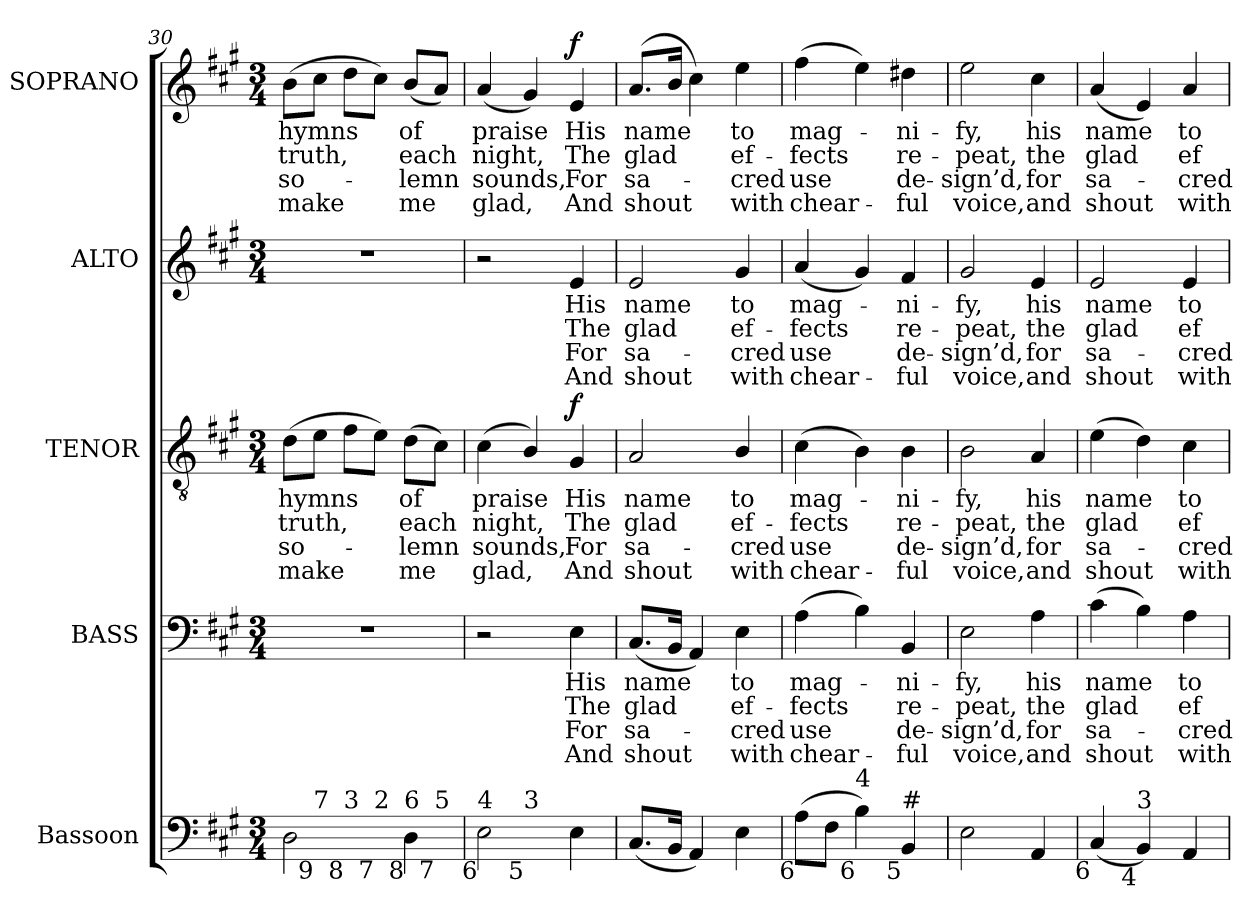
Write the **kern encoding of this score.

**kern	**kern	**text	**text	**text	**text	**kern	**text	**text	**text	**text	**dynam	**kern	**text	**text	**text	**text	**kern	**text	**text	**text	**text	**dynam
*part5	*part4	*part4	*part4	*part4	*part4	*part3	*part3	*part3	*part3	*part3	*part3	*part2	*part2	*part2	*part2	*part2	*part1	*part1	*part1	*part1	*part1	*part1
*staff5	*staff4	*staff4	*staff4	*staff4	*staff4	*staff3	*staff3	*staff3	*staff3	*staff3	*staff3	*staff2	*staff2	*staff2	*staff2	*staff2	*staff1	*staff1	*staff1	*staff1	*staff1	*staff1
*I"Bassoon	*I"BASS	*	*	*	*	*I"TENOR	*	*	*	*	*	*I"ALTO	*	*	*	*	*I"SOPRANO	*	*	*	*	*
*I'Bsn.	*I'B.	*	*	*	*	*I'T.	*	*	*	*	*	*I'A.	*	*	*	*	*I'S.	*	*	*	*	*
*clefF4	*clefF4	*	*	*	*	*clefGv2	*	*	*	*	*	*clefG2	*	*	*	*	*clefG2	*	*	*	*	*
*	*	*	*	*	*	*ITrd7c12	*	*	*	*	*	*	*	*	*	*	*	*	*	*	*	*
*k[f#c#g#]	*k[f#c#g#]	*	*	*	*	*k[f#c#g#]	*	*	*	*	*	*k[f#c#g#]	*	*	*	*	*k[f#c#g#]	*	*	*	*	*
*A:	*A:	*	*	*	*	*A:	*	*	*	*	*	*A:	*	*	*	*	*A:	*	*	*	*	*
*M3/4	*M3/4	*	*	*	*	*M3/4	*	*	*	*	*	*M3/4	*	*	*	*	*M3/4	*	*	*	*	*
=30	=30	=30	=30	=30	=30	=30	=30	=30	=30	=30	=30	=30	=30	=30	=30	=30	=30	=30	=30	=30	=30	=30
!	!LO:N:vis=1	!	!	!	!	!	!	!	!	!	!	!	!	!	!	!	!	!	!	!	!	!
!	!	!	!	!	!	!	!LO:LY:b:color=#000000	!LO:LY:b:color=#000000	!LO:LY:b:color=#000000	!LO:LY:b:color=#000000	!	!LO:N:vis=1	!	!	!	!	!	!	!	!	!	!
!LO:TX:b:rj:t=8	!	!	!	!	!	!	!	!	!	!	!	!	!	!	!	!	!	!	!	!	!	!
!LO:TX:t=6	!	!	!	!	!	!	!	!	!	!	!	!	!	!	!	!	!	!	!	!	!	!
!	!	!	!	!	!	!	!	!	!	!	!	!	!	!	!	!	!	!LO:LY:b:color=#000000	!LO:LY:b:color=#000000	!LO:LY:b:color=#000000	!LO:LY:b:color=#000000	!
*^	*	*	*	*	*	*	*	*	*	*	*	*	*	*	*	*	*	*	*	*	*	*
*	*^	*	*	*	*	*	*	*	*	*	*	*	*	*	*	*	*	*	*	*	*	*	*
*	*	*^	*	*	*	*	*	*	*	*	*	*	*	*	*	*	*	*	*	*	*	*	*	*
2Di\	8ryy	4ryy	4.ryy	2.r	.	.	.	.	(8Di\L	hymns	truth,	so-	-make	.	2.r	.	.	.	.	(8bi\L	hymns	truth,	so-	-make	.
!	!LO:TX:b:rj:t=9	!	!	!	!	!	!	!	!	!	!	!	!	!	!	!	!	!	!	!	!	!	!	!	!
!	!LO:TX:t=7	!	!	!	!	!	!	!	!	!	!	!	!	!	!	!	!	!	!	!	!	!	!	!	!
.	2ryy	.	.	.	.	.	.	.	8Ei\J	.	.	.	.	.	.	.	.	.	.	8cc#i\J	.	.	.	.	.
!	!	!LO:TX:b:rj:t=8	!	!	!	!	!	!	!	!	!	!	!	!	!	!	!	!	!	!	!	!	!	!	!
!	!	!LO:TX:t=3	!	!	!	!	!	!	!	!	!	!	!	!	!	!	!	!	!	!	!	!	!	!	!
.	.	2ryy	.	.	.	.	.	.	8F#i\L	.	.	.	.	.	.	.	.	.	.	8ddi\L	.	.	.	.	.
!	!	!	!LO:TX:b:rj:t=7	!	!	!	!	!	!	!	!	!	!	!	!	!	!	!	!	!	!	!	!	!	!
!	!	!	!LO:TX:t=2	!	!	!	!	!	!	!	!	!	!	!	!	!	!	!	!	!	!	!	!	!	!
.	.	.	4.ryy	.	.	.	.	.	8Ei\J)	.	.	.	.	.	.	.	.	.	.	8cc#i\J)	.	.	.	.	.
!	!	!	!	!	!	!	!	!	!	!LO:LY:b:color=#000000	!LO:LY:b:color=#000000	!LO:LY:b:color=#000000	!LO:LY:b:color=#000000	!	!	!	!	!	!	!	!	!	!	!	!
!LO:TX:b:rj:t=8	!	!	!	!	!	!	!	!	!	!	!	!	!	!	!	!	!	!	!	!	!	!	!	!	!
!LO:TX:t=6	!	!	!	!	!	!	!	!	!	!	!	!	!	!	!	!	!	!	!	!	!	!	!	!	!
!	!	!	!	!	!	!	!	!	!	!	!	!	!	!	!	!	!	!	!	!	!LO:LY:b:color=#000000	!LO:LY:b:color=#000000	!LO:LY:b:color=#000000	!LO:LY:b:color=#000000	!
4Di\	.	.	.	.	.	.	.	.	(8Di\L	of	each	lemn	me	.	.	.	.	.	.	(8bi/L	of	each	lemn	me	.
!	!LO:TX:b:rj:t=7	!	!	!	!	!	!	!	!	!	!	!	!	!	!	!	!	!	!	!	!	!	!	!	!
!	!LO:TX:t=5	!	!	!	!	!	!	!	!	!	!	!	!	!	!	!	!	!	!	!	!	!	!	!	!
.	8ryy	.	.	.	.	.	.	.	8C#i\J)	.	.	.	.	.	.	.	.	.	.	8ai/J)	.	.	.	.	.
*v	*v	*v	*v	*	*	*	*	*	*	*	*	*	*	*	*	*	*	*	*	*	*	*	*	*	*
=31	=31	=31	=31	=31	=31	=31	=31	=31	=31	=31	=31	=31	=31	=31	=31	=31	=31	=31	=31	=31	=31	=31
*^	*	*	*	*	*	*	*	*	*	*	*	*	*	*	*	*	*	*	*	*	*	*
*	*^	*	*	*	*	*	*	*	*	*	*	*	*	*	*	*	*	*	*	*	*	*	*
*	*	*^	*	*	*	*	*	*	*	*	*	*	*	*	*	*	*	*	*	*	*	*	*	*
!	!	!	!	!	!	!	!	!	!	!LO:LY:b:color=#000000	!LO:LY:b:color=#000000	!LO:LY:b:color=#000000	!LO:LY:b:color=#000000	!	!	!	!	!	!	!	!	!	!	!	!
*v	*v	*v	*v	*	*	*	*	*	*	*	*	*	*	*	*	*	*	*	*	*	*	*	*	*	*
*^	*	*	*	*	*	*	*	*	*	*	*	*	*	*	*	*	*	*	*	*	*	*
*	*^	*	*	*	*	*	*	*	*	*	*	*	*	*	*	*	*	*	*	*	*	*	*
*	*	*^	*	*	*	*	*	*	*	*	*	*	*	*	*	*	*	*	*	*	*	*	*	*
!LO:TX:b:rj:t=6	!	!	!	!	!	!	!	!	!	!	!	!	!	!	!	!	!	!	!	!	!	!	!	!	!
!LO:TX:t=4	!	!	!	!	!	!	!	!	!	!	!	!	!	!	!	!	!	!	!	!	!	!	!	!	!
!	!	!	!	!	!	!	!	!	!	!	!	!	!	!	!	!	!	!	!	!	!LO:LY:b:color=#000000	!LO:LY:b:color=#000000	!LO:LY:b:color=#000000	!LO:LY:b:color=#000000	!
*	*v	*v	*v	*	*	*	*	*	*	*	*	*	*	*	*	*	*	*	*	*	*	*	*	*	*
2Ei\	4ryy	2r	.	.	.	.	(4C#i\	praise	night,	sounds,	glad,	.	2r	.	.	.	.	(4ai/	praise	night,	sounds,	glad,	.
!	!LO:TX:b:rj:t=5	!	!	!	!	!	!	!	!	!	!	!	!	!	!	!	!	!	!	!	!	!	!
!	!LO:TX:t=3	!	!	!	!	!	!	!	!	!	!	!	!	!	!	!	!	!	!	!	!	!	!
.	2ryy	.	.	.	.	.	4BBi/)	.	.	.	.	.	.	.	.	.	.	4g#i/)	.	.	.	.	.
!	!	!	!LO:LY:b:color=#000000	!LO:LY:b:color=#000000	!LO:LY:b:color=#000000	!LO:LY:b:color=#000000	!	!	!	!	!	!	!	!	!	!	!	!	!	!	!	!	!
!	!	!	!	!	!	!	!	!LO:LY:b:color=#000000	!LO:LY:b:color=#000000	!LO:LY:b:color=#000000	!LO:LY:b:color=#000000	!	!	!	!	!	!	!	!	!	!	!	!
!	!	!	!	!	!	!	!	!	!	!	!	!	!	!LO:LY:b:color=#000000	!LO:LY:b:color=#000000	!LO:LY:b:color=#000000	!LO:LY:b:color=#000000	!	!	!	!	!	!
!	!	!	!	!	!	!	!	!	!	!	!	!	!	!	!	!	!	!	!LO:LY:b:color=#000000	!LO:LY:b:color=#000000	!LO:LY:b:color=#000000	!LO:LY:b:color=#000000	!
4Ei\	.	4Ei\	His	The	For	And	4GG#i/	His	The	For	And	f	4ei/	His	The	For	And	4ei/	His	The	For	And	f
*v	*v	*	*	*	*	*	*	*	*	*	*	*	*	*	*	*	*	*	*	*	*	*	*
=32	=32	=32	=32	=32	=32	=32	=32	=32	=32	=32	=32	=32	=32	=32	=32	=32	=32	=32	=32	=32	=32	=32
*^	*	*	*	*	*	*	*	*	*	*	*	*	*	*	*	*	*	*	*	*	*	*
!	!	!	!LO:LY:b:color=#000000	!LO:LY:b:color=#000000	!LO:LY:b:color=#000000	!LO:LY:b:color=#000000	!	!	!	!	!	!	!	!	!	!	!	!	!	!	!	!	!
*v	*v	*	*	*	*	*	*	*	*	*	*	*	*	*	*	*	*	*	*	*	*	*	*
*^	*	*	*	*	*	*	*	*	*	*	*	*	*	*	*	*	*	*	*	*	*	*
!	!	!	!	!	!	!	!	!LO:LY:b:color=#000000	!LO:LY:b:color=#000000	!LO:LY:b:color=#000000	!LO:LY:b:color=#000000	!	!	!	!	!	!	!	!	!	!	!	!
*v	*v	*	*	*	*	*	*	*	*	*	*	*	*	*	*	*	*	*	*	*	*	*	*
*^	*	*	*	*	*	*	*	*	*	*	*	*	*	*	*	*	*	*	*	*	*	*
!	!	!	!	!	!	!	!	!	!	!	!	!	!	!LO:LY:b:color=#000000	!LO:LY:b:color=#000000	!LO:LY:b:color=#000000	!LO:LY:b:color=#000000	!	!	!	!	!	!
*v	*v	*	*	*	*	*	*	*	*	*	*	*	*	*	*	*	*	*	*	*	*	*	*
*^	*	*	*	*	*	*	*	*	*	*	*	*	*	*	*	*	*	*	*	*	*	*
!LO:TX:b:rj:t=6	!	!	!	!	!	!	!	!	!	!	!	!	!	!	!	!	!	!	!	!	!	!	!
!	!	!	!	!	!	!	!	!	!	!	!	!	!	!	!	!	!	!	!LO:LY:b:color=#000000	!LO:LY:b:color=#000000	!LO:LY:b:color=#000000	!LO:LY:b:color=#000000	!
*v	*v	*	*	*	*	*	*	*	*	*	*	*	*	*	*	*	*	*	*	*	*	*	*
(8.C#i/L	(8.C#i/L	name	glad	sa-	-shout	2AAi/	name	glad	sa-	-shout	.	2ei/	name	glad	sa-	-shout	(8.ai/L	name	glad	sa-	-shout	.
16BBi/Jk	16BBi/Jk	.	.	.	.	.	.	.	.	.	.	.	.	.	.	.	16bi/Jk	.	.	.	.	.
4AAi/)	4AAi/)	.	.	.	.	.	.	.	.	.	.	.	.	.	.	.	4cc#i\)	.	.	.	.	.
!	!	!LO:LY:b:color=#000000	!LO:LY:b:color=#000000	!LO:LY:b:color=#000000	!LO:LY:b:color=#000000	!	!	!	!	!	!	!	!	!	!	!	!	!	!	!	!	!
!	!	!	!	!	!	!	!LO:LY:b:color=#000000	!LO:LY:b:color=#000000	!LO:LY:b:color=#000000	!LO:LY:b:color=#000000	!	!	!	!	!	!	!	!	!	!	!	!
!	!	!	!	!	!	!	!	!	!	!	!	!	!LO:LY:b:color=#000000	!LO:LY:b:color=#000000	!LO:LY:b:color=#000000	!LO:LY:b:color=#000000	!	!	!	!	!	!
!	!	!	!	!	!	!	!	!	!	!	!	!	!	!	!	!	!	!LO:LY:b:color=#000000	!LO:LY:b:color=#000000	!LO:LY:b:color=#000000	!LO:LY:b:color=#000000	!
4Ei\	4Ei\	to	ef-	cred	with	4BBi/	to	ef-	cred	with	.	4g#i/	to	ef-	cred	with	4eei\	to	ef-	cred	with	.
!!LO:LB:g=z
=33	=33	=33	=33	=33	=33	=33	=33	=33	=33	=33	=33	=33	=33	=33	=33	=33	=33	=33	=33	=33	=33	=33
!	!	!LO:LY:b:color=#000000	!LO:LY:b:color=#000000	!LO:LY:b:color=#000000	!LO:LY:b:color=#000000	!	!	!	!	!	!	!	!	!	!	!	!	!	!	!	!	!
!	!	!	!	!	!	!	!LO:LY:b:color=#000000	!LO:LY:b:color=#000000	!LO:LY:b:color=#000000	!LO:LY:b:color=#000000	!	!	!	!	!	!	!	!	!	!	!	!
!	!	!	!	!	!	!	!	!	!	!	!	!	!LO:LY:b:color=#000000	!LO:LY:b:color=#000000	!LO:LY:b:color=#000000	!LO:LY:b:color=#000000	!	!	!	!	!	!
!LO:TX:b:rj:t=6	!	!	!	!	!	!	!	!	!	!	!	!	!	!	!	!	!	!	!	!	!	!
!	!	!	!	!	!	!	!	!	!	!	!	!	!	!	!	!	!	!LO:LY:b:color=#000000	!LO:LY:b:color=#000000	!LO:LY:b:color=#000000	!LO:LY:b:color=#000000	!
(8Ai\L	(4Ai\	mag-	-fects	use	chear-	(4C#i\	mag-	-fects	use	chear-	.	(4ai/	mag-	-fects	use	chear-	(4ff#i\	mag-	-fects	use	chear-	.
8F#i\J	.	.	.	.	.	.	.	.	.	.	.	.	.	.	.	.	.	.	.	.	.	.
!LO:TX:b:rj:t=6	!	!	!	!	!	!	!	!	!	!	!	!	!	!	!	!	!	!	!	!	!	!
!LO:TX:t=4	!	!	!	!	!	!	!	!	!	!	!	!	!	!	!	!	!	!	!	!	!	!
4Bi\)	4Bi\)	.	.	.	.	4BBi\)	.	.	.	.	.	4g#i/)	.	.	.	.	4eei\)	.	.	.	.	.
!	!	!LO:LY:b:color=#000000	!LO:LY:b:color=#000000	!LO:LY:b:color=#000000	!LO:LY:b:color=#000000	!	!	!	!	!	!	!	!	!	!	!	!	!	!	!	!	!
!	!	!	!	!	!	!	!LO:LY:b:color=#000000	!LO:LY:b:color=#000000	!LO:LY:b:color=#000000	!LO:LY:b:color=#000000	!	!	!	!	!	!	!	!	!	!	!	!
!	!	!	!	!	!	!	!	!	!	!	!	!	!LO:LY:b:color=#000000	!LO:LY:b:color=#000000	!LO:LY:b:color=#000000	!LO:LY:b:color=#000000	!	!	!	!	!	!
!LO:TX:b:rj:t=5	!	!	!	!	!	!	!	!	!	!	!	!	!	!	!	!	!	!	!	!	!	!
!LO:TX:t=#	!	!	!	!	!	!	!	!	!	!	!	!	!	!	!	!	!	!	!	!	!	!
!	!	!	!	!	!	!	!	!	!	!	!	!	!	!	!	!	!	!LO:LY:b:color=#000000	!LO:LY:b:color=#000000	!LO:LY:b:color=#000000	!LO:LY:b:color=#000000	!
4BBi/	4BBi/	-ni-	re-	-de-	-ful	4BBi\	-ni-	re-	-de-	-ful	.	4f#i/	-ni-	re-	-de-	-ful	4dd#Xi\	-ni-	re-	-de-	-ful	.
=34	=34	=34	=34	=34	=34	=34	=34	=34	=34	=34	=34	=34	=34	=34	=34	=34	=34	=34	=34	=34	=34	=34
!	!	!LO:LY:b:color=#000000	!LO:LY:b:color=#000000	!LO:LY:b:color=#000000	!LO:LY:b:color=#000000	!	!	!	!	!	!	!	!	!	!	!	!	!	!	!	!	!
!	!	!	!	!	!	!	!LO:LY:b:color=#000000	!LO:LY:b:color=#000000	!LO:LY:b:color=#000000	!LO:LY:b:color=#000000	!	!	!	!	!	!	!	!	!	!	!	!
!	!	!	!	!	!	!	!	!	!	!	!	!	!LO:LY:b:color=#000000	!LO:LY:b:color=#000000	!LO:LY:b:color=#000000	!LO:LY:b:color=#000000	!	!	!	!	!	!
!	!	!	!	!	!	!	!	!	!	!	!	!	!	!	!	!	!	!LO:LY:b:color=#000000	!LO:LY:b:color=#000000	!LO:LY:b:color=#000000	!LO:LY:b:color=#000000	!
2Ei\	2Ei\	-fy,	-peat,	sign’d,	voice,	2BBi\	-fy,	-peat,	sign’d,	voice,	.	2g#i/	-fy,	-peat,	sign’d,	voice,	2eei\	-fy,	-peat,	sign’d,	voice,	.
!	!	!LO:LY:b:color=#000000	!LO:LY:b:color=#000000	!LO:LY:b:color=#000000	!LO:LY:b:color=#000000	!	!	!	!	!	!	!	!	!	!	!	!	!	!	!	!	!
!	!	!	!	!	!	!	!LO:LY:b:color=#000000	!LO:LY:b:color=#000000	!LO:LY:b:color=#000000	!LO:LY:b:color=#000000	!	!	!	!	!	!	!	!	!	!	!	!
!	!	!	!	!	!	!	!	!	!	!	!	!	!LO:LY:b:color=#000000	!LO:LY:b:color=#000000	!LO:LY:b:color=#000000	!LO:LY:b:color=#000000	!	!	!	!	!	!
!	!	!	!	!	!	!	!	!	!	!	!	!	!	!	!	!	!	!LO:LY:b:color=#000000	!LO:LY:b:color=#000000	!LO:LY:b:color=#000000	!LO:LY:b:color=#000000	!
4AAi/	4Ai\	his	the	for	and	4AAi/	his	the	for	and	.	4ei/	his	the	for	and	4cc#i\	his	the	for	and	.
=35	=35	=35	=35	=35	=35	=35	=35	=35	=35	=35	=35	=35	=35	=35	=35	=35	=35	=35	=35	=35	=35	=35
!	!	!LO:LY:b:color=#000000	!LO:LY:b:color=#000000	!LO:LY:b:color=#000000	!LO:LY:b:color=#000000	!	!	!	!	!	!	!	!	!	!	!	!	!	!	!	!	!
!	!	!	!	!	!	!	!LO:LY:b:color=#000000	!LO:LY:b:color=#000000	!LO:LY:b:color=#000000	!LO:LY:b:color=#000000	!	!	!	!	!	!	!	!	!	!	!	!
!	!	!	!	!	!	!	!	!	!	!	!	!	!LO:LY:b:color=#000000	!LO:LY:b:color=#000000	!LO:LY:b:color=#000000	!LO:LY:b:color=#000000	!	!	!	!	!	!
!LO:TX:b:rj:t=6	!	!	!	!	!	!	!	!	!	!	!	!	!	!	!	!	!	!	!	!	!	!
!	!	!	!	!	!	!	!	!	!	!	!	!	!	!	!	!	!	!LO:LY:b:color=#000000	!LO:LY:b:color=#000000	!LO:LY:b:color=#000000	!LO:LY:b:color=#000000	!
(4C#i/	(4c#i\	name	glad	sa-	-shout	(4Ei\	name	glad	sa-	-shout	.	2ei/	name	glad	sa-	-shout	(4ai/	name	glad	sa-	-shout	.
!LO:TX:b:rj:t=4	!	!	!	!	!	!	!	!	!	!	!	!	!	!	!	!	!	!	!	!	!	!
!LO:TX:t=3	!	!	!	!	!	!	!	!	!	!	!	!	!	!	!	!	!	!	!	!	!	!
4BBi/)	4Bi\)	.	.	.	.	4Di\)	.	.	.	.	.	.	.	.	.	.	4ei/)	.	.	.	.	.
!	!	!LO:LY:b:color=#000000	!LO:LY:b:color=#000000	!LO:LY:b:color=#000000	!LO:LY:b:color=#000000	!	!	!	!	!	!	!	!	!	!	!	!	!	!	!	!	!
!	!	!	!	!	!	!	!LO:LY:b:color=#000000	!LO:LY:b:color=#000000	!LO:LY:b:color=#000000	!LO:LY:b:color=#000000	!	!	!	!	!	!	!	!	!	!	!	!
!	!	!	!	!	!	!	!	!	!	!	!	!	!LO:LY:b:color=#000000	!LO:LY:b:color=#000000	!LO:LY:b:color=#000000	!LO:LY:b:color=#000000	!	!	!	!	!	!
!	!	!	!	!	!	!	!	!	!	!	!	!	!	!	!	!	!	!LO:LY:b:color=#000000	!LO:LY:b:color=#000000	!LO:LY:b:color=#000000	!LO:LY:b:color=#000000	!
4AAi/	4Ai\	to	ef-	cred	with	4C#i\	to	ef-	cred	with	.	4ei/	to	ef-	cred	with	4ai/	to	ef-	cred	with	.
=	=	=	=	=	=	=	=	=	=	=	=	=	=	=	=	=	=	=	=	=	=	=
*-	*-	*-	*-	*-	*-	*-	*-	*-	*-	*-	*-	*-	*-	*-	*-	*-	*-	*-	*-	*-	*-	*-
